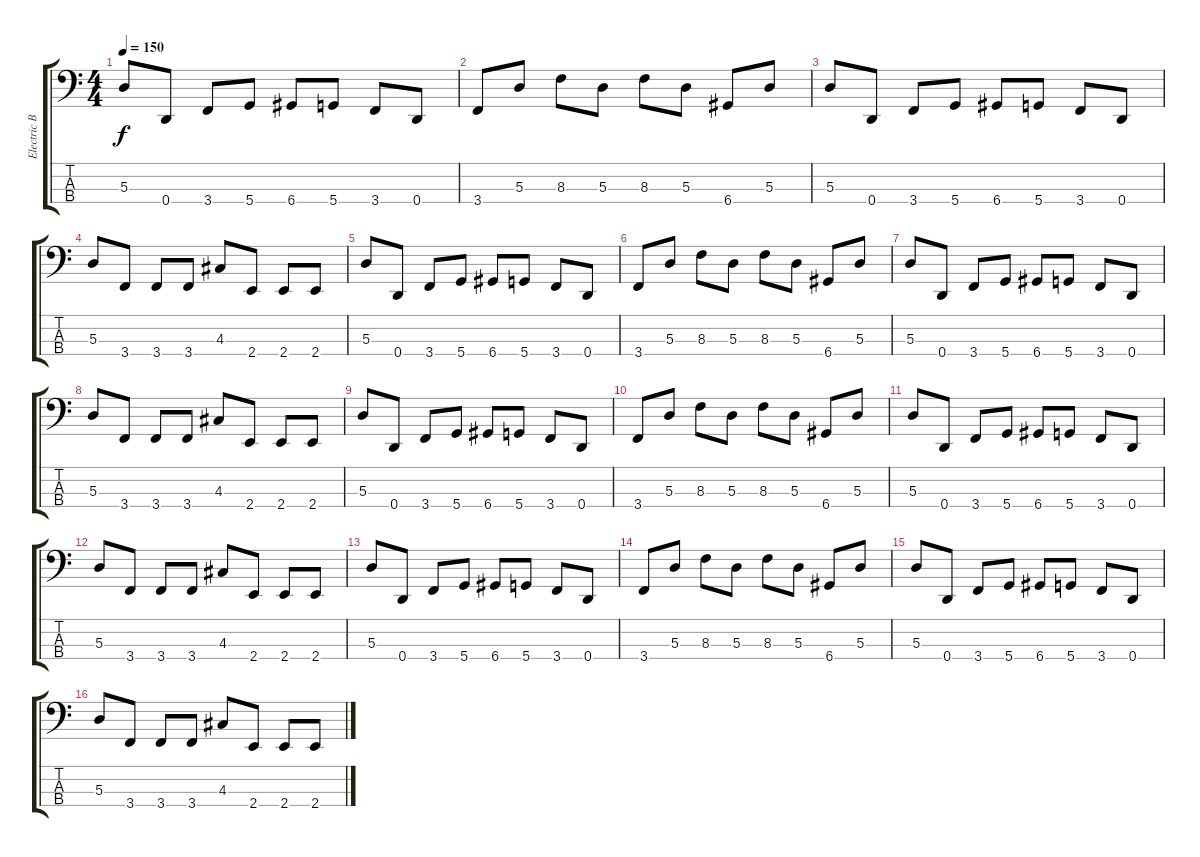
\track ("Electric Bass" "Electric B") {instrument electricbassfinger}
\staff {score tabs}
\tuning (G2 D2 A1 D1) {hide}
\ts (4 4)
\tempo 150
\clef f4
\ks c
5.3.8{dy f} 0.4.8 3.4.8 5.4.8 6.4.8 5.4.8 3.4.8 0.4.8 |
3.4.8 5.3.8 8.3.8 5.3.8 8.3.8 5.3.8 6.4.8 5.3.8 |
5.3.8 0.4.8 3.4.8 5.4.8 6.4.8 5.4.8 3.4.8 0.4.8 |
5.3.8 3.4.8 3.4.8 3.4.8 4.3.8 2.4.8 2.4.8 2.4.8 |
5.3.8 0.4.8 3.4.8 5.4.8 6.4.8 5.4.8 3.4.8 0.4.8 |
3.4.8 5.3.8 8.3.8 5.3.8 8.3.8 5.3.8 6.4.8 5.3.8 |
5.3.8 0.4.8 3.4.8 5.4.8 6.4.8 5.4.8 3.4.8 0.4.8 |
5.3.8 3.4.8 3.4.8 3.4.8 4.3.8 2.4.8 2.4.8 2.4.8 |
5.3.8 0.4.8 3.4.8 5.4.8 6.4.8 5.4.8 3.4.8 0.4.8 |
3.4.8 5.3.8 8.3.8 5.3.8 8.3.8 5.3.8 6.4.8 5.3.8 |
5.3.8 0.4.8 3.4.8 5.4.8 6.4.8 5.4.8 3.4.8 0.4.8 |
5.3.8 3.4.8 3.4.8 3.4.8 4.3.8 2.4.8 2.4.8 2.4.8 |
5.3.8 0.4.8 3.4.8 5.4.8 6.4.8 5.4.8 3.4.8 0.4.8 |
3.4.8 5.3.8 8.3.8 5.3.8 8.3.8 5.3.8 6.4.8 5.3.8 |
5.3.8 0.4.8 3.4.8 5.4.8 6.4.8 5.4.8 3.4.8 0.4.8 |
5.3.8 3.4.8 3.4.8 3.4.8 4.3.8 2.4.8 2.4.8 2.4.8
